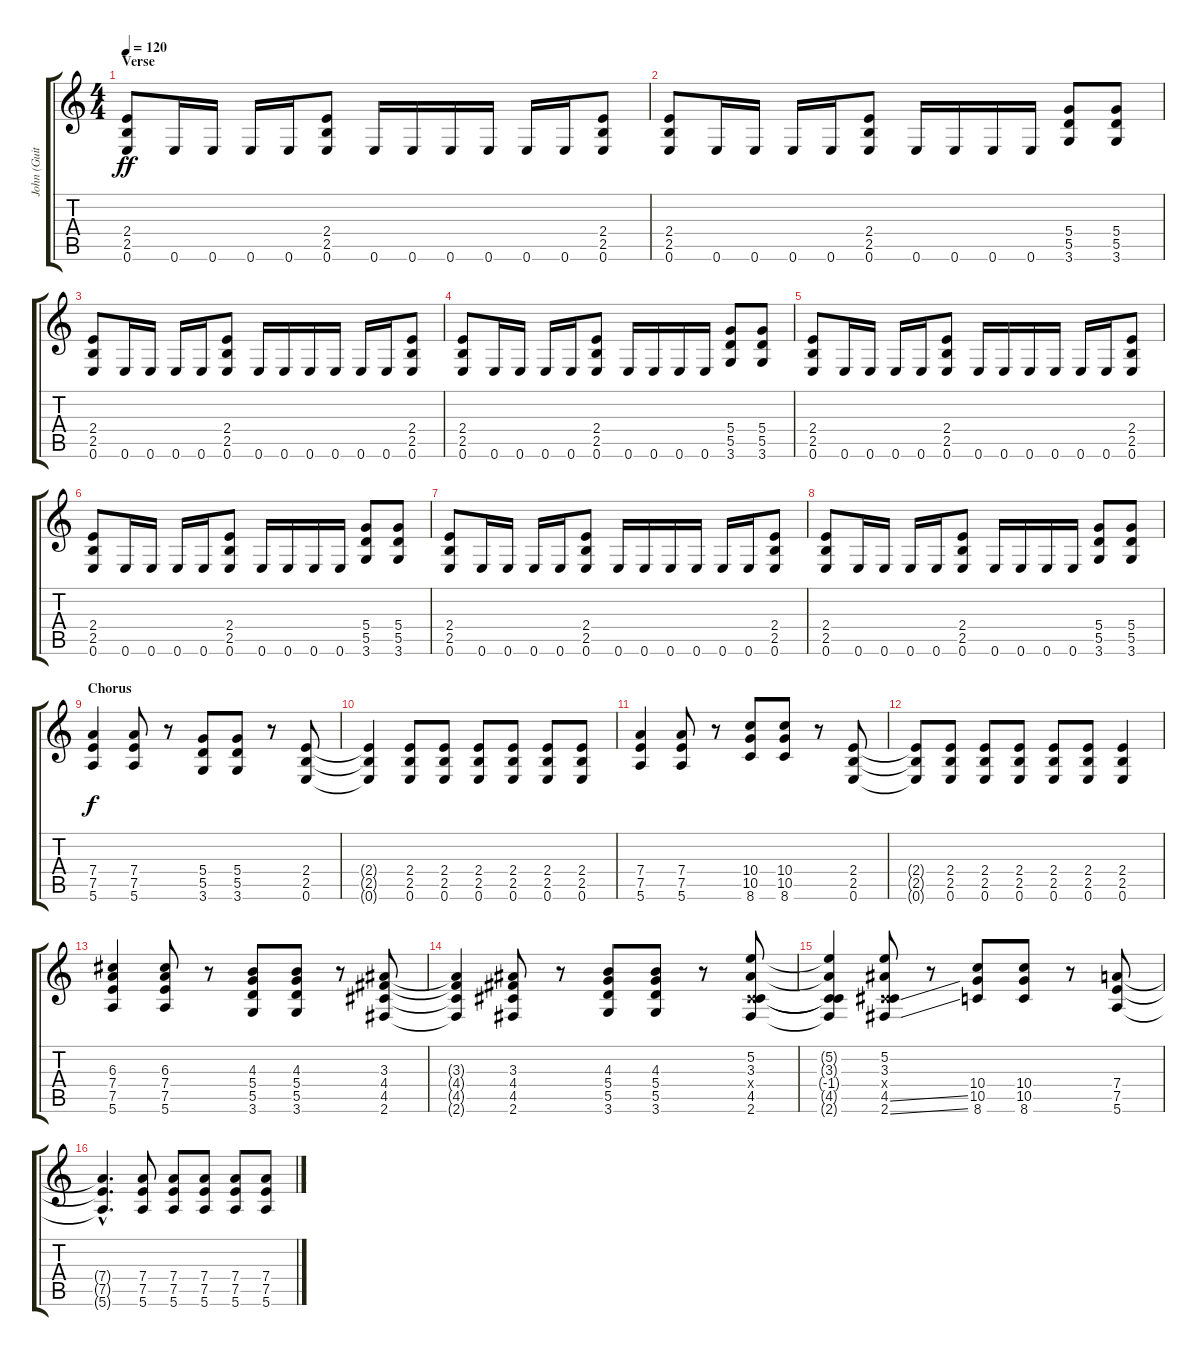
\track ("John (Guitar 2)" "John (Guit") {instrument distortionguitar}
\staff {score tabs}
\tuning (E4 B3 G3 D3 A2 E2) {hide}
\ts (4 4)
\section ("" "Verse")
\tempo 120
\clef g2
\ks c
(2.4 2.5 0.6).8{dy ff} 0.6.16 0.6.16 0.6.16 0.6.16 (2.4 2.5 0.6).8 0.6.16 0.6.16 0.6.16 0.6.16 0.6.16 0.6.16 (2.4 2.5 0.6).8 |
(2.4 2.5 0.6).8 0.6.16 0.6.16 0.6.16 0.6.16 (2.4 2.5 0.6).8 0.6.16 0.6.16 0.6.16 0.6.16 (5.4 5.5 3.6).8 (5.4 5.5 3.6).8 |
(2.4 2.5 0.6).8 0.6.16 0.6.16 0.6.16 0.6.16 (2.4 2.5 0.6).8 0.6.16 0.6.16 0.6.16 0.6.16 0.6.16 0.6.16 (2.4 2.5 0.6).8 |
(2.4 2.5 0.6).8 0.6.16 0.6.16 0.6.16 0.6.16 (2.4 2.5 0.6).8 0.6.16 0.6.16 0.6.16 0.6.16 (5.4 5.5 3.6).8 (5.4 5.5 3.6).8 |
(2.4 2.5 0.6).8 0.6.16 0.6.16 0.6.16 0.6.16 (2.4 2.5 0.6).8 0.6.16 0.6.16 0.6.16 0.6.16 0.6.16 0.6.16 (2.4 2.5 0.6).8 |
(2.4 2.5 0.6).8 0.6.16 0.6.16 0.6.16 0.6.16 (2.4 2.5 0.6).8 0.6.16 0.6.16 0.6.16 0.6.16 (5.4 5.5 3.6).8 (5.4 5.5 3.6).8 |
(2.4 2.5 0.6).8 0.6.16 0.6.16 0.6.16 0.6.16 (2.4 2.5 0.6).8 0.6.16 0.6.16 0.6.16 0.6.16 0.6.16 0.6.16 (2.4 2.5 0.6).8 |
(2.4 2.5 0.6).8 0.6.16 0.6.16 0.6.16 0.6.16 (2.4 2.5 0.6).8 0.6.16 0.6.16 0.6.16 0.6.16 (5.4 5.5 3.6).8 (5.4 5.5 3.6).8 |
\section ("" "Chorus")
(7.4 7.5 5.6).4{dy f balance 8} (7.4 7.5 5.6).8 r.8 (5.4 5.5 3.6).8 (5.4 5.5 3.6).8 r.8 (2.4 2.5 0.6).8 |
(2.4{t} 2.5{t} 0.6{t}).4 (2.4 2.5 0.6).8 (2.4 2.5 0.6).8 (2.4 2.5 0.6).8 (2.4 2.5 0.6).8 (2.4 2.5 0.6).8 (2.4 2.5 0.6).8 |
(7.4 7.5 5.6).4 (7.4 7.5 5.6).8 r.8 (10.4 10.5 8.6).8 (10.4 10.5 8.6).8 r.8 (2.4 2.5 0.6).8 |
(2.4{t} 2.5{t} 0.6{t}).8 (2.4 2.5 0.6).8 (2.4 2.5 0.6).8 (2.4 2.5 0.6).8 (2.4 2.5 0.6).8 (2.4 2.5 0.6).8 (2.4 2.5 0.6).4 |
(6.3 7.4 7.5 5.6).4 (6.3 7.4 7.5 5.6).8 r.8 (4.3 5.4 5.5 3.6).8 (4.3 5.4 5.5 3.6).8 r.8 (3.3 4.4 4.5 2.6).8 |
(3.3{t} 4.4{t} 4.5{t} 2.6{t}).4 (3.3 4.4 4.5 2.6).8 r.8 (4.3 5.4 5.5 3.6).8 (4.3 5.4 5.5 3.6).8 r.8 (5.2 3.3 -1.4{x} 4.5 2.6).8 |
(5.2{t} 3.3{t} -1.4{t} 4.5{t} 2.6{t}).4 (5.2 3.3 -1.4{x} 4.5{ss} 2.6{ss}).8 r.8 (10.4 10.5 8.6).8 (10.4 10.5 8.6).8 r.8 (7.4 7.5 5.6).8 |
(7.4{hac t} 7.5{hac t} 5.6{hac t}).4{d} (7.4 7.5 5.6).8 (7.4 7.5 5.6).8 (7.4 7.5 5.6).8 (7.4 7.5 5.6).8 (7.4 7.5 5.6).8
